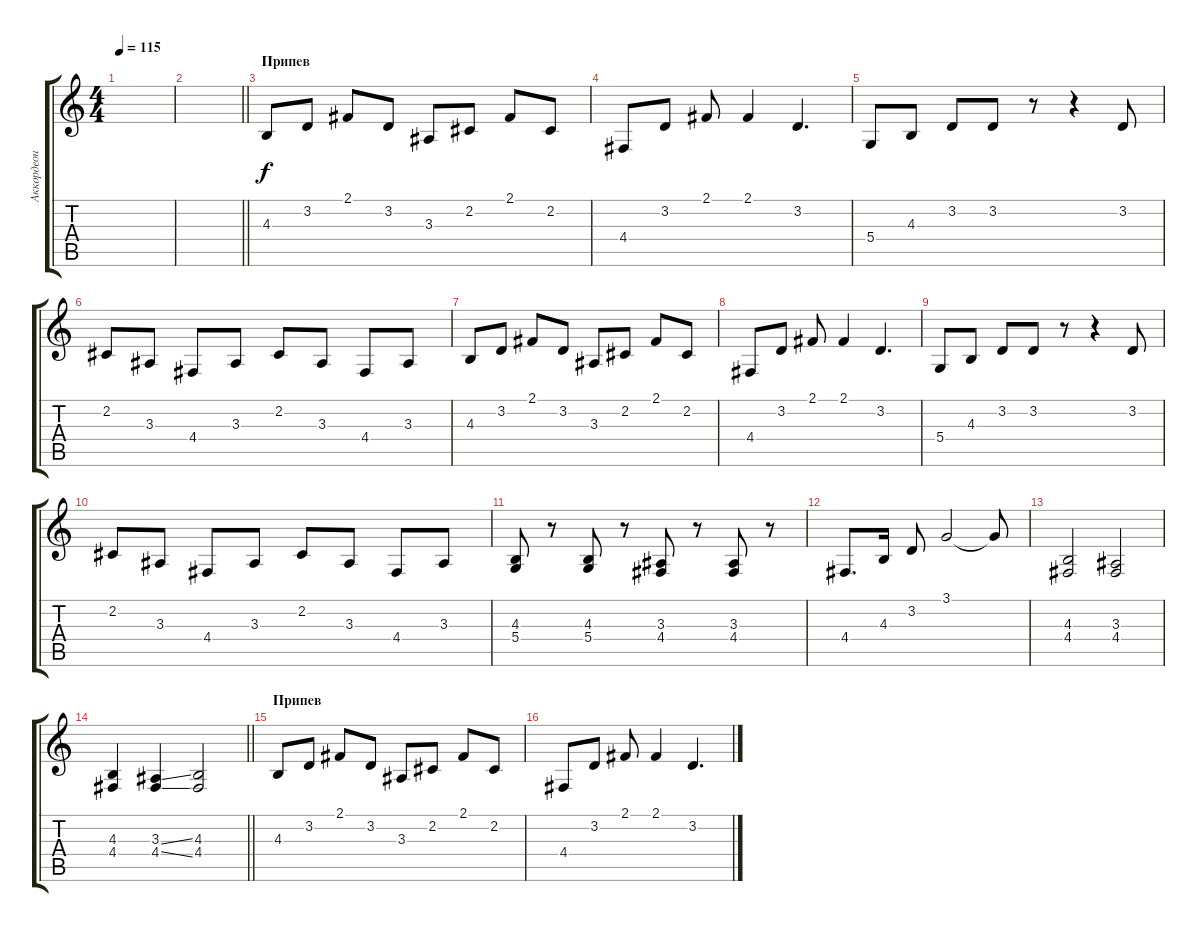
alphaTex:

\track ("Аккордеон" "Аккордеон") {instrument accordion}
\staff {score tabs}
\tuning (E4 B3 G3 D3 A2 E2) {hide}
\ts (4 4)
\tempo 115
\clef g2
\ks c
|
\barLineRight lightlight
|
\section ("" "Припев")
4.3.8 3.2.8 2.1.8 3.2.8 3.3.8 2.2.8 2.1.8 2.2.8 |
4.4.8 3.2.8 2.1.8 2.1.4 3.2.4{d} |
5.4.8 4.3.8 3.2.8 3.2.8 r.8 r.4 3.2.8 |
2.2.8 3.3.8 4.4.8 3.3.8 2.2.8 3.3.8 4.4.8 3.3.8 |
4.3.8 3.2.8 2.1.8 3.2.8 3.3.8 2.2.8 2.1.8 2.2.8 |
4.4.8 3.2.8 2.1.8 2.1.4 3.2.4{d} |
5.4.8 4.3.8 3.2.8 3.2.8 r.8 r.4 3.2.8 |
2.2.8 3.3.8 4.4.8 3.3.8 2.2.8 3.3.8 4.4.8 3.3.8 |
(4.3 5.4).8 r.8 (4.3 5.4).8 r.8 (3.3 4.4).8 r.8 (3.3 4.4).8 r.8 |
4.4.8{d} 4.3.16 3.2.8 3.1.2 3.1{t}.8 |
(4.3 4.4).2 (3.3 4.4).2 |
\barLineRight lightlight
(4.3 4.4).4 (3.3{ss} 4.4{ss}).4 (4.3 4.4).2 |
\section ("" "Припев")
4.3.8 3.2.8 2.1.8 3.2.8 3.3.8 2.2.8 2.1.8 2.2.8 |
4.4.8 3.2.8 2.1.8 2.1.4 3.2.4{d}
